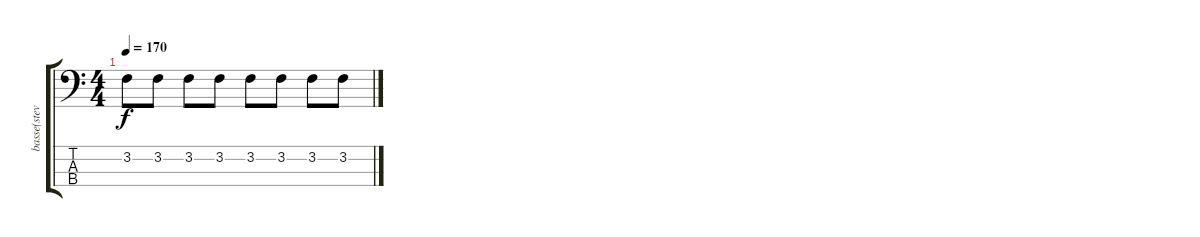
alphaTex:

\track ("basse(steve)" "basse(stev") {instrument electricbasspick}
\staff {score tabs}
\tuning (G2 D2 A1 E1) {hide}
\ts (4 4)
\tempo 170
\clef f4
\ks c
3.2.8{dy f volume 0} 3.2.8 3.2.8 3.2.8 3.2.8 3.2.8 3.2.8 3.2.8
